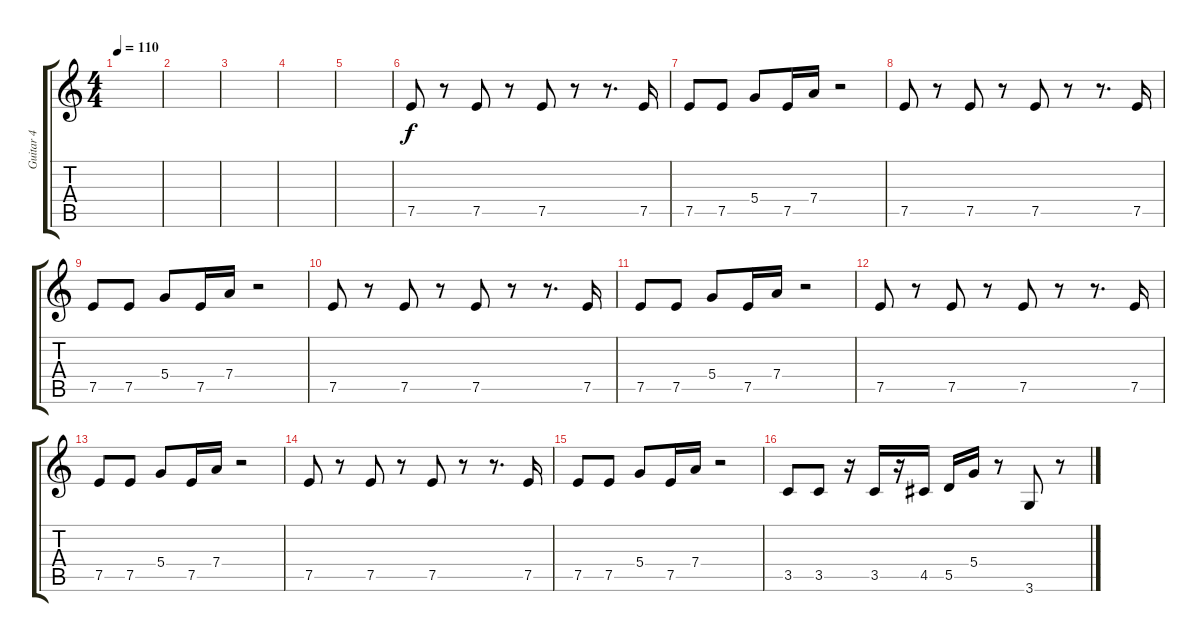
\track ("Guitar 4" "Guitar 4") {instrument electricguitarmuted}
\staff {score tabs}
\tuning (E4 B3 G3 D3 A2 E2) {hide}
\ts (4 4)
\tempo 110
\clef g2
\ks c
|
|
|
|
|
7.5.8 r.8 7.5.8 r.8 7.5.8 r.8 r.8{d} 7.5.16 |
7.5.8 7.5.8 5.4.8 7.5.16 7.4.16 r.2 |
7.5.8 r.8 7.5.8 r.8 7.5.8 r.8 r.8{d} 7.5.16 |
7.5.8 7.5.8 5.4.8 7.5.16 7.4.16 r.2 |
7.5.8 r.8 7.5.8 r.8 7.5.8 r.8 r.8{d} 7.5.16 |
7.5.8 7.5.8 5.4.8 7.5.16 7.4.16 r.2 |
7.5.8 r.8 7.5.8 r.8 7.5.8 r.8 r.8{d} 7.5.16 |
7.5.8 7.5.8 5.4.8 7.5.16 7.4.16 r.2 |
7.5.8 r.8 7.5.8 r.8 7.5.8 r.8 r.8{d} 7.5.16 |
7.5.8 7.5.8 5.4.8 7.5.16 7.4.16 r.2 |
3.5.8 3.5.8 r.16 3.5.16 r.16 4.5.16 5.5.16 5.4.16 r.8 3.6.8 r.8
